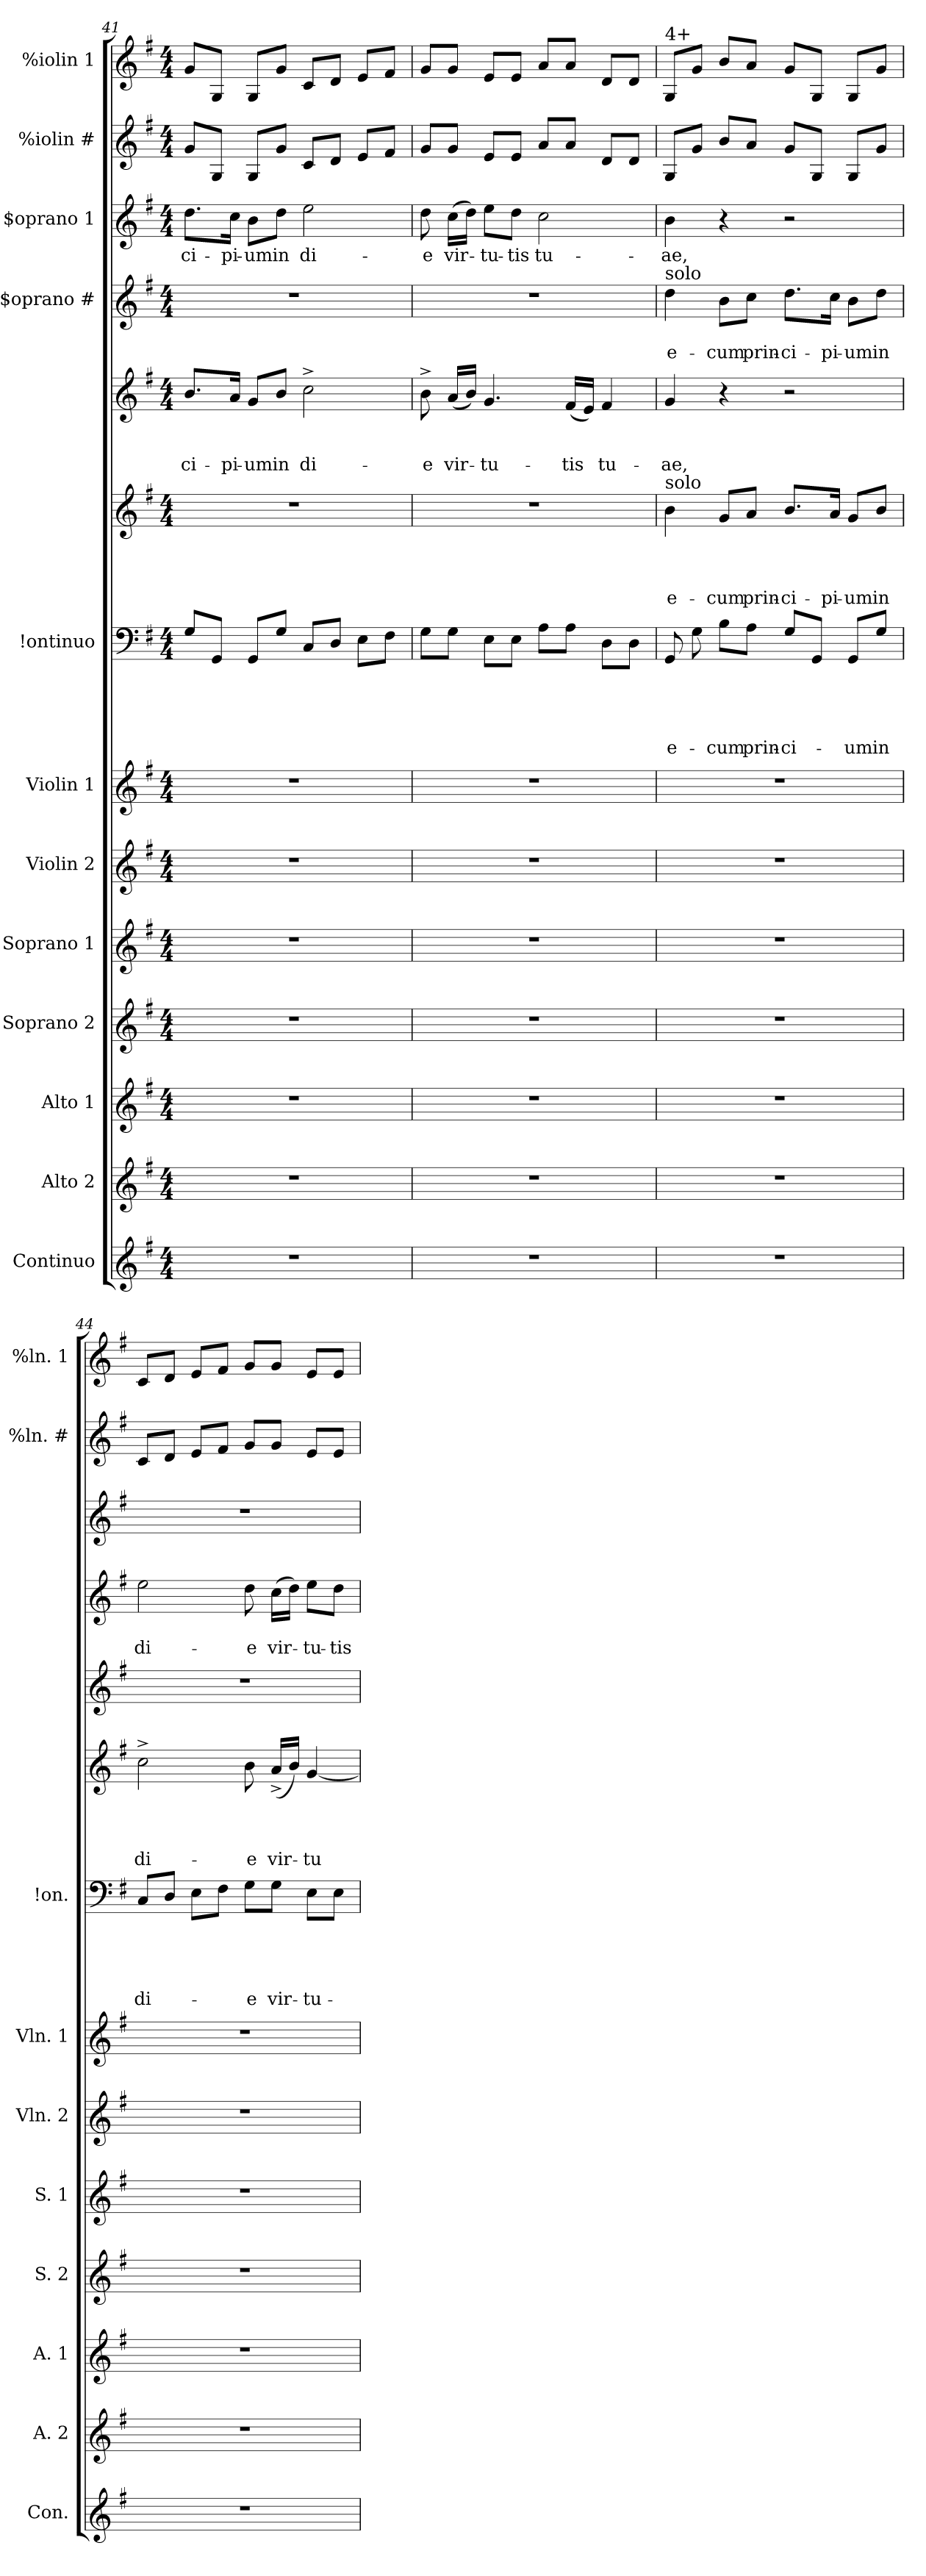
**kern	**kern	**kern	**kern	**kern	**kern	**kern	**kern	**text	**text	**text	**text	**text	**kern	**text	**text	**text	**text	**kern	**text	**text	**text	**kern	**text	**text	**kern	**text	**kern	**kern
*part14	*part13	*part12	*part11	*part10	*part9	*part8	*part7	*part7	*part7	*part7	*part7	*part7	*part6	*part6	*part6	*part6	*part6	*part5	*part5	*part5	*part5	*part4	*part4	*part4	*part3	*part3	*part2	*part1
*staff14	*staff13	*staff12	*staff11	*staff10	*staff9	*staff8	*staff7	*staff7	*staff7	*staff7	*staff7	*staff7	*staff6	*staff6	*staff6	*staff6	*staff6	*staff5	*staff5	*staff5	*staff5	*staff4	*staff4	*staff4	*staff3	*staff3	*staff2	*staff1
*I"Continuo	*I"Alto 2	*I"Alto 1	*I"Soprano 2	*I"Soprano 1	*I"Violin 2	*I"Violin 1	*I"!ontinuo	*	*	*	*	*	*I""lto #	*	*	*	*	*I""lto 1	*	*	*	*I"$oprano #	*	*	*I"$oprano 1	*	*I"%iolin #	*I"%iolin 1
*I'Con.	*I'A. 2	*I'A. 1	*I'S. 2	*I'S. 1	*I'Vln. 2	*I'Vln. 1	*I'!on.	*	*	*	*	*	*	*	*	*	*	*	*	*	*	*	*	*	*	*	*I'%ln. #	*I'%ln. 1
*clefG2	*clefG2	*clefG2	*clefG2	*clefG2	*clefG2	*clefG2	*clefF4	*	*	*	*	*	*clefG2	*	*	*	*	*clefG2	*	*	*	*clefG2	*	*	*clefG2	*	*clefG2	*clefG2
*k[f#]	*k[f#]	*k[f#]	*k[f#]	*k[f#]	*k[f#]	*k[f#]	*k[f#]	*	*	*	*	*	*k[f#]	*	*	*	*	*k[f#]	*	*	*	*k[f#]	*	*	*k[f#]	*	*k[f#]	*k[f#]
*G:	*G:	*G:	*G:	*G:	*G:	*G:	*G:	*	*	*	*	*	*G:	*	*	*	*	*G:	*	*	*	*G:	*	*	*G:	*	*G:	*G:
*M4/4	*M4/4	*M4/4	*M4/4	*M4/4	*M4/4	*M4/4	*M4/4	*	*	*	*	*	*M4/4	*	*	*	*	*M4/4	*	*	*	*M4/4	*	*	*M4/4	*	*M4/4	*M4/4
=41	=41	=41	=41	=41	=41	=41	=41	=41	=41	=41	=41	=41	=41	=41	=41	=41	=41	=41	=41	=41	=41	=41	=41	=41	=41	=41	=41	=41
!	!	!	!	!	!	!	!	!	!	!	!	!	!	!	!	!	!	!	!	!	!LO:LY:b	!	!	!	!	!LO:LY:b	!	!
1r	1r	1r	1r	1r	1r	1r	8G/L	.	.	.	.	.	1r	.	.	.	.	8.b/L	.	.	-ci-	1r	.	.	8.dd\L	-ci-	8g/L	8g/L
.	.	.	.	.	.	.	8GG/J	.	.	.	.	.	.	.	.	.	.	.	.	.	.	.	.	.	.	.	8G/J	8G/J
!	!	!	!	!	!	!	!	!	!	!	!	!	!	!	!	!	!	!	!	!	!LO:LY:b	!	!	!	!	!LO:LY:b	!	!
.	.	.	.	.	.	.	.	.	.	.	.	.	.	.	.	.	.	16a/Jk	.	.	-pi-	.	.	.	16cc\Jk	-pi-	.	.
!	!	!	!	!	!	!	!	!	!	!	!	!	!	!	!	!	!	!	!	!	!LO:LY:b	!	!	!	!	!LO:LY:b	!	!
.	.	.	.	.	.	.	8GG/L	.	.	.	.	.	.	.	.	.	.	8g/L	.	.	-um	.	.	.	8b\L	-um	8G/L	8G/L
!	!	!	!	!	!	!	!	!	!	!	!	!	!	!	!	!	!	!	!	!	!LO:LY:b	!	!	!	!	!LO:LY:b	!	!
.	.	.	.	.	.	.	8G/J	.	.	.	.	.	.	.	.	.	.	8b/J	.	.	in	.	.	.	8dd\J	in	8g/J	8g/J
!	!	!	!	!	!	!	!	!	!	!	!	!	!	!	!	!	!	!	!	!	!LO:LY:b	!	!	!	!	!LO:LY:b	!	!
.	.	.	.	.	.	.	8C/L	.	.	.	.	.	.	.	.	.	.	2cc^>\	.	.	di-	.	.	.	2ee\	di-	8c/L	8c/L
.	.	.	.	.	.	.	8D/J	.	.	.	.	.	.	.	.	.	.	.	.	.	.	.	.	.	.	.	8d/J	8d/J
.	.	.	.	.	.	.	8E\L	.	.	.	.	.	.	.	.	.	.	.	.	.	.	.	.	.	.	.	8e/L	8e/L
.	.	.	.	.	.	.	8F#\J	.	.	.	.	.	.	.	.	.	.	.	.	.	.	.	.	.	.	.	8f#/J	8f#/J
=42	=42	=42	=42	=42	=42	=42	=42	=42	=42	=42	=42	=42	=42	=42	=42	=42	=42	=42	=42	=42	=42	=42	=42	=42	=42	=42	=42	=42
!	!	!	!	!	!	!	!	!	!	!	!	!	!	!	!	!	!	!	!	!	!LO:LY:b	!	!	!	!	!LO:LY:b	!	!
1r	1r	1r	1r	1r	1r	1r	8G\L	.	.	.	.	.	1r	.	.	.	.	8b^>\	.	.	-e	1r	.	.	8dd\	-e	8g/L	8g/L
!	!	!	!	!	!	!	!	!	!	!	!	!	!	!	!	!	!	!	!	!	!LO:LY:b	!	!	!	!	!LO:LY:b	!	!
.	.	.	.	.	.	.	8G\J	.	.	.	.	.	.	.	.	.	.	(<16a/LL	.	.	vir-	.	.	.	(>16cc\LL	vir-	8g/J	8g/J
.	.	.	.	.	.	.	.	.	.	.	.	.	.	.	.	.	.	16b/JJ)	.	.	.	.	.	.	16dd\JJ)	.	.	.
!	!	!	!	!	!	!	!	!	!	!	!	!	!	!	!	!	!	!	!	!	!LO:LY:b	!	!	!	!	!LO:LY:b	!	!
.	.	.	.	.	.	.	8E\L	.	.	.	.	.	.	.	.	.	.	4.g/	.	.	-tu-	.	.	.	8ee\L	-tu-	8e/L	8e/L
!	!	!	!	!	!	!	!	!	!	!	!	!	!	!	!	!	!	!	!	!	!	!	!	!	!	!LO:LY:b	!	!
.	.	.	.	.	.	.	8E\J	.	.	.	.	.	.	.	.	.	.	.	.	.	.	.	.	.	8dd\J	-tis	8e/J	8e/J
!	!	!	!	!	!	!	!	!	!	!	!	!	!	!	!	!	!	!	!	!	!	!	!	!	!	!LO:LY:b	!	!
.	.	.	.	.	.	.	8A\L	.	.	.	.	.	.	.	.	.	.	.	.	.	.	.	.	.	2cc\	tu-	8a/L	8a/L
!	!	!	!	!	!	!	!	!	!	!	!	!	!	!	!	!	!	!	!	!	!LO:LY:b	!	!	!	!	!	!	!
.	.	.	.	.	.	.	8A\J	.	.	.	.	.	.	.	.	.	.	(<16f#/LL	.	.	-tis	.	.	.	.	.	8a/J	8a/J
.	.	.	.	.	.	.	.	.	.	.	.	.	.	.	.	.	.	16e/JJ)	.	.	.	.	.	.	.	.	.	.
!	!	!	!	!	!	!	!	!	!	!	!	!	!	!	!	!	!	!	!	!	!LO:LY:b	!	!	!	!	!	!	!
.	.	.	.	.	.	.	8D\L	.	.	.	.	.	.	.	.	.	.	4f#/	.	.	tu-	.	.	.	.	.	8d/L	8d/L
.	.	.	.	.	.	.	8D\J	.	.	.	.	.	.	.	.	.	.	.	.	.	.	.	.	.	.	.	8d/J	8d/J
!!LO:PB:g=z
=43	=43	=43	=43	=43	=43	=43	=43	=43	=43	=43	=43	=43	=43	=43	=43	=43	=43	=43	=43	=43	=43	=43	=43	=43	=43	=43	=43	=43
!	!	!	!	!	!	!	!	!	!	!	!	!	!	!	!	!	!	!	!	!	!	!	!	!	!	!	!	!LO:TX:a:t=4+
!	!	!	!	!	!	!	!	!	!	!	!	!	!	!	!	!	!	!	!	!	!	!LO:TX:a:t=solo	!	!	!	!	!	!
!	!	!	!	!	!	!	!	!	!	!	!	!	!LO:TX:a:t=solo	!	!	!	!	!	!	!	!	!	!	!	!	!	!	!
!	!	!	!	!	!	!	!	!	!	!	!	!LO:LY:a	!	!	!	!	!LO:LY:b	!	!	!	!LO:LY:b	!	!	!LO:LY:b	!	!LO:LY:b	!	!
1r	1r	1r	1r	1r	1r	1r	8GG/	.	.	.	.	e-	4b\	.	.	.	e-	4g/	.	.	-ae,	4dd\	.	e-	4b\	-ae,	8G/L	8G/L
.	.	.	.	.	.	.	8G\	.	.	.	.	.	.	.	.	.	.	.	.	.	.	.	.	.	.	.	8g/J	8g/J
!	!	!	!	!	!	!	!	!	!	!	!	!LO:LY:a	!	!	!	!	!LO:LY:b	!	!	!	!	!	!	!LO:LY:b	!	!	!	!
.	.	.	.	.	.	.	8B\L	.	.	.	.	-cum	8g/L	.	.	.	-cum	4r	.	.	.	8b\L	.	-cum	4r	.	8b/L	8b/L
!	!	!	!	!	!	!	!	!	!	!	!	!LO:LY:a	!	!	!	!	!LO:LY:b	!	!	!	!	!	!	!LO:LY:b	!	!	!	!
.	.	.	.	.	.	.	8A>\J	.	.	.	.	prin-	8a/J	.	.	.	prin-	.	.	.	.	8cc\J	.	prin-	.	.	8a/J	8a/J
!	!	!	!	!	!	!	!	!	!	!	!	!LO:LY:a	!	!	!	!	!LO:LY:b	!	!	!	!	!	!	!LO:LY:b	!	!	!	!
.	.	.	.	.	.	.	8G/L	.	.	.	.	-ci-	8.b/L	.	.	.	-ci-	2r	.	.	.	8.dd\L	.	-ci-	2r	.	8g/L	8g/L
.	.	.	.	.	.	.	8GG/J	.	.	.	.	.	.	.	.	.	.	.	.	.	.	.	.	.	.	.	8G/J	8G/J
!	!	!	!	!	!	!	!	!	!	!	!	!	!	!	!	!	!LO:LY:b	!	!	!	!	!	!	!LO:LY:b	!	!	!	!
.	.	.	.	.	.	.	.	.	.	.	.	.	16a/Jk	.	.	.	-pi-	.	.	.	.	16cc\Jk	.	-pi-	.	.	.	.
!	!	!	!	!	!	!	!	!	!	!	!	!LO:LY:a	!	!	!	!	!LO:LY:b	!	!	!	!	!	!	!LO:LY:b	!	!	!	!
.	.	.	.	.	.	.	8GG/L	.	.	.	.	-um	8g/L	.	.	.	-um	.	.	.	.	8b\L	.	-um	.	.	8G/L	8G/L
!	!	!	!	!	!	!	!	!	!	!	!	!LO:LY:a	!	!	!	!	!LO:LY:b	!	!	!	!	!	!	!LO:LY:b	!	!	!	!
.	.	.	.	.	.	.	8G/J	.	.	.	.	in	8b/J	.	.	.	in	.	.	.	.	8dd\J	.	in	.	.	8g/J	8g/J
=44	=44	=44	=44	=44	=44	=44	=44	=44	=44	=44	=44	=44	=44	=44	=44	=44	=44	=44	=44	=44	=44	=44	=44	=44	=44	=44	=44	=44
!	!	!	!	!	!	!	!	!	!	!	!	!LO:LY:a	!	!	!	!	!LO:LY:b	!	!	!	!	!	!	!LO:LY:b	!	!	!	!
1r	1r	1r	1r	1r	1r	1r	8C/L	.	.	.	.	di-	2cc^>\	.	.	.	di-	1r	.	.	.	2ee\	.	di-	1r	.	8c/L	8c/L
.	.	.	.	.	.	.	8D/J	.	.	.	.	.	.	.	.	.	.	.	.	.	.	.	.	.	.	.	8d/J	8d/J
.	.	.	.	.	.	.	8E\L	.	.	.	.	.	.	.	.	.	.	.	.	.	.	.	.	.	.	.	8e/L	8e/L
.	.	.	.	.	.	.	8F#\J	.	.	.	.	.	.	.	.	.	.	.	.	.	.	.	.	.	.	.	8f#/J	8f#/J
!	!	!	!	!	!	!	!	!	!	!	!	!LO:LY:a	!	!	!	!	!LO:LY:b	!	!	!	!	!	!	!LO:LY:b	!	!	!	!
.	.	.	.	.	.	.	8G\L	.	.	.	.	-e	8b\	.	.	.	-e	.	.	.	.	8dd\	.	-e	.	.	8g/L	8g/L
!	!	!	!	!	!	!	!	!	!	!	!	!LO:LY:a	!	!	!	!	!LO:LY:b	!	!	!	!	!	!	!LO:LY:b	!	!	!	!
.	.	.	.	.	.	.	8G\J	.	.	.	.	vir-	(<16a^</LL	.	.	.	vir-	.	.	.	.	(>16cc\LL	.	vir-	.	.	8g/J	8g/J
.	.	.	.	.	.	.	.	.	.	.	.	.	16b/JJ)	.	.	.	.	.	.	.	.	16dd\JJ)	.	.	.	.	.	.
!	!	!	!	!	!	!	!	!	!	!	!	!LO:LY:a	!	!	!	!	!LO:LY:b	!	!	!	!	!	!	!LO:LY:b	!	!	!	!
.	.	.	.	.	.	.	8E\L	.	.	.	.	-tu-	[<4g/	.	.	.	-tu-	.	.	.	.	8ee\L	.	-tu-	.	.	8e/L	8e/L
!	!	!	!	!	!	!	!	!	!	!	!	!	!	!	!	!	!	!	!	!	!	!	!	!LO:LY:b	!	!	!	!
.	.	.	.	.	.	.	8E\J	.	.	.	.	.	.	.	.	.	.	.	.	.	.	8dd\J	.	-tis	.	.	8e/J	8e/J
=	=	=	=	=	=	=	=	=	=	=	=	=	=	=	=	=	=	=	=	=	=	=	=	=	=	=	=	=
*-	*-	*-	*-	*-	*-	*-	*-	*-	*-	*-	*-	*-	*-	*-	*-	*-	*-	*-	*-	*-	*-	*-	*-	*-	*-	*-	*-	*-
